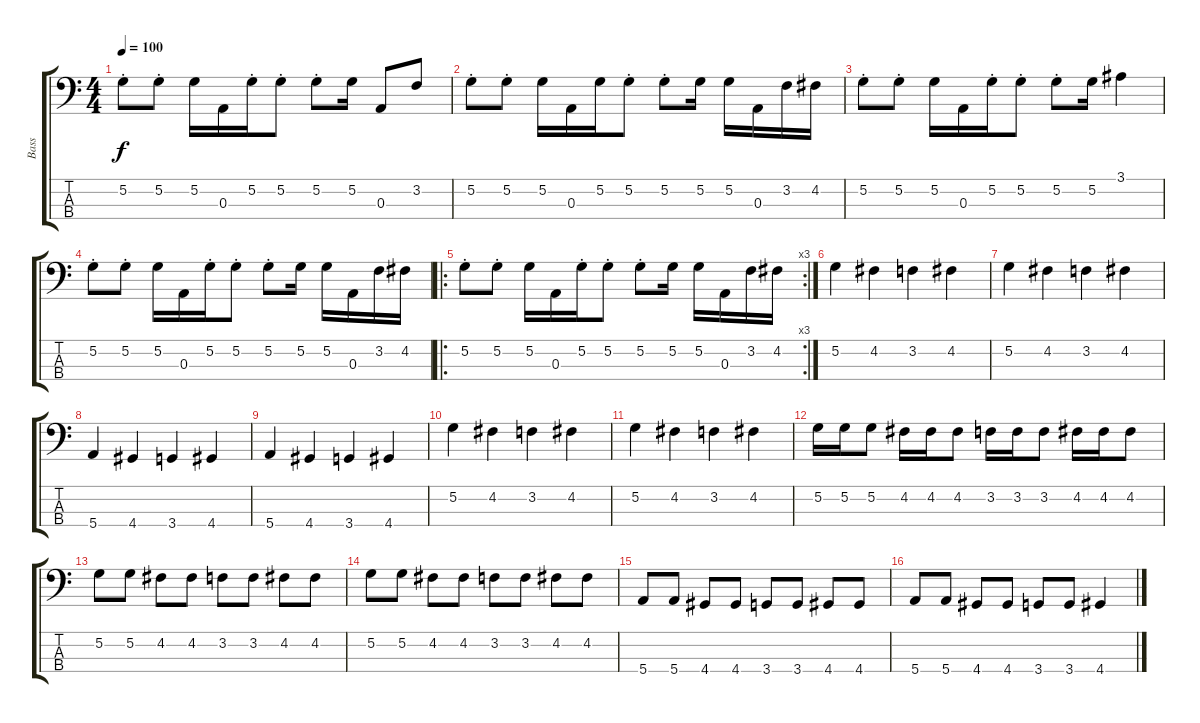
\track ("Bass" "Bass") {instrument electricbasspick}
\staff {score tabs}
\tuning (G2 D2 A1 E1) {hide}
\ts (4 4)
\tempo 100
\clef f4
\ks c
5.2{st}.8{dy f} 5.2{st}.8 5.2.16 0.3.16 5.2{st}.16 5.2{st}.8 5.2{st}.8 5.2.16 0.3.8 3.2.8 |
5.2{st}.8 5.2{st}.8 5.2.16 0.3.16 5.2.16 5.2{st}.8 5.2{st}.8 5.2.16 5.2.16 0.3.16 3.2.16 4.2.16 |
5.2{st}.8 5.2{st}.8 5.2.16 0.3.16 5.2{st}.16 5.2{st}.8 5.2{st}.8 5.2.16 3.1.4 |
5.2{st}.8 5.2{st}.8 5.2.16 0.3.16 5.2{st}.16 5.2{st}.8 5.2{st}.8 5.2.16 5.2.16 0.3.16 3.2.16 4.2.16 |
\ro
\rc 3
5.2{st}.8 5.2{st}.8 5.2.16 0.3.16 5.2{st}.16 5.2{st}.8 5.2{st}.8 5.2.16 5.2.16 0.3.16 3.2.16 4.2.16 |
5.2.4 4.2.4 3.2.4 4.2.4 |
5.2.4 4.2.4 3.2.4 4.2.4 |
5.4.4 4.4.4 3.4.4 4.4.4 |
5.4.4 4.4.4 3.4.4 4.4.4 |
5.2.4 4.2.4 3.2.4 4.2.4 |
5.2.4 4.2.4 3.2.4 4.2.4 |
5.2.16 5.2.16 5.2.8 4.2.16 4.2.16 4.2.8 3.2.16 3.2.16 3.2.8 4.2.16 4.2.16 4.2.8 |
5.2.8 5.2.8 4.2.8 4.2.8 3.2.8 3.2.8 4.2.8 4.2.8 |
5.2.8 5.2.8 4.2.8 4.2.8 3.2.8 3.2.8 4.2.8 4.2.8 |
5.4.8 5.4.8 4.4.8 4.4.8 3.4.8 3.4.8 4.4.8 4.4.8 |
5.4.8 5.4.8 4.4.8 4.4.8 3.4.8 3.4.8 4.4.4
